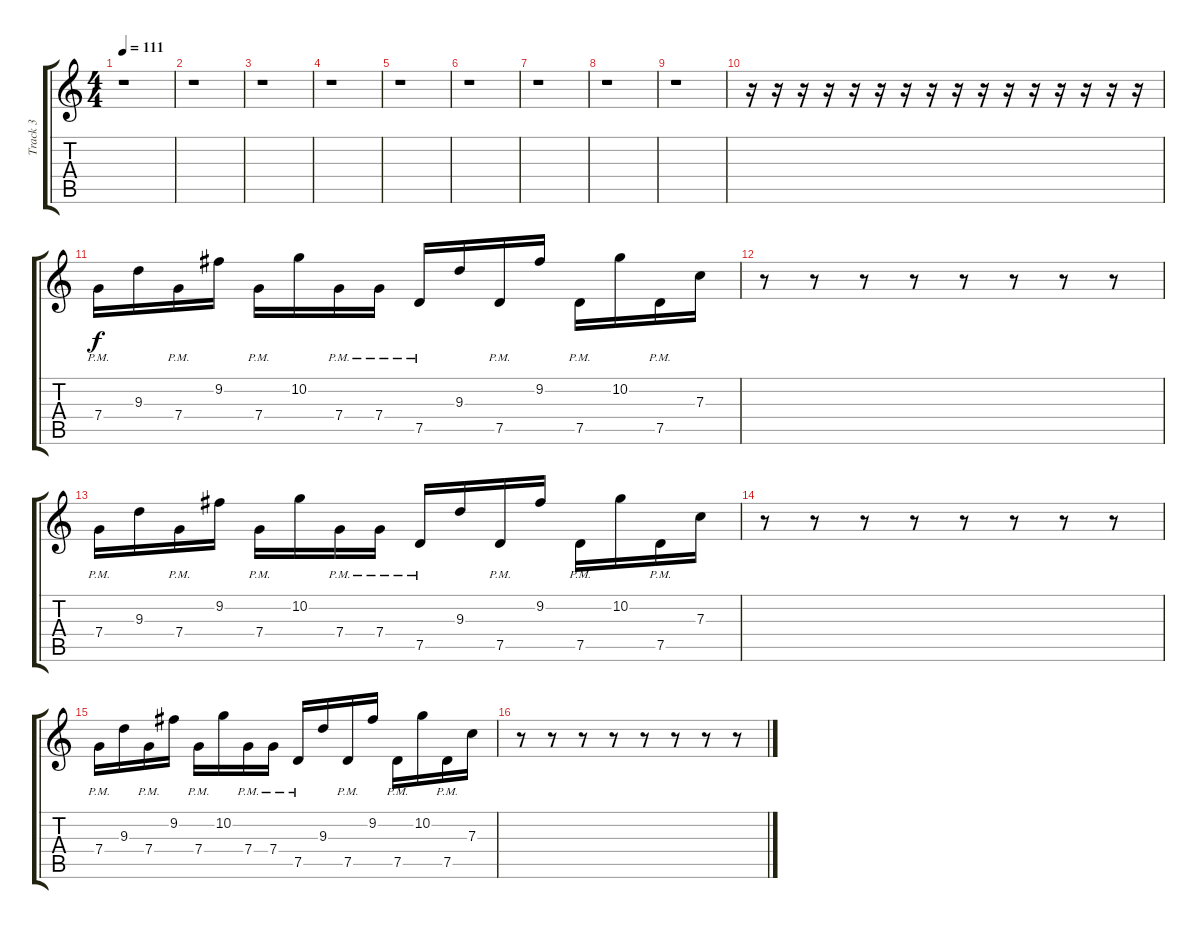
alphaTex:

\track ("Track 3" "Track 3") {instrument distortionguitar}
\staff {score tabs}
\tuning (D4 A3 F3 C3 G2 C2) {hide}
\ts (4 4)
\tempo 111
\clef g2
\ks c
r.1{dy f} |
r.1 |
r.1 |
r.1 |
r.1 |
r.1 |
r.1 |
r.1 |
r.1 |
r.16 r.16 r.16 r.16 r.16 r.16 r.16 r.16 r.16 r.16 r.16 r.16 r.16 r.16 r.16 r.16 |
7.4{pm}.16 9.3.16 7.4{pm}.16 9.2.16 7.4{pm}.16 10.2.16 7.4{pm}.16 7.4{pm}.16 7.5{pm}.16 9.3.16 7.5{pm}.16 9.2.16 7.5{pm}.16 10.2.16 7.5{pm}.16 7.3.16 |
r.8 r.8 r.8 r.8 r.8 r.8 r.8 r.8 |
7.4{pm}.16 9.3.16 7.4{pm}.16 9.2.16 7.4{pm}.16 10.2.16 7.4{pm}.16 7.4{pm}.16 7.5{pm}.16 9.3.16 7.5{pm}.16 9.2.16 7.5{pm}.16 10.2.16 7.5{pm}.16 7.3.16 |
r.8 r.8 r.8 r.8 r.8 r.8 r.8 r.8 |
7.4{pm}.16 9.3.16 7.4{pm}.16 9.2.16 7.4{pm}.16 10.2.16 7.4{pm}.16 7.4{pm}.16 7.5{pm}.16 9.3.16 7.5{pm}.16 9.2.16 7.5{pm}.16 10.2.16 7.5{pm}.16 7.3.16 |
r.8 r.8 r.8 r.8 r.8 r.8 r.8 r.8
